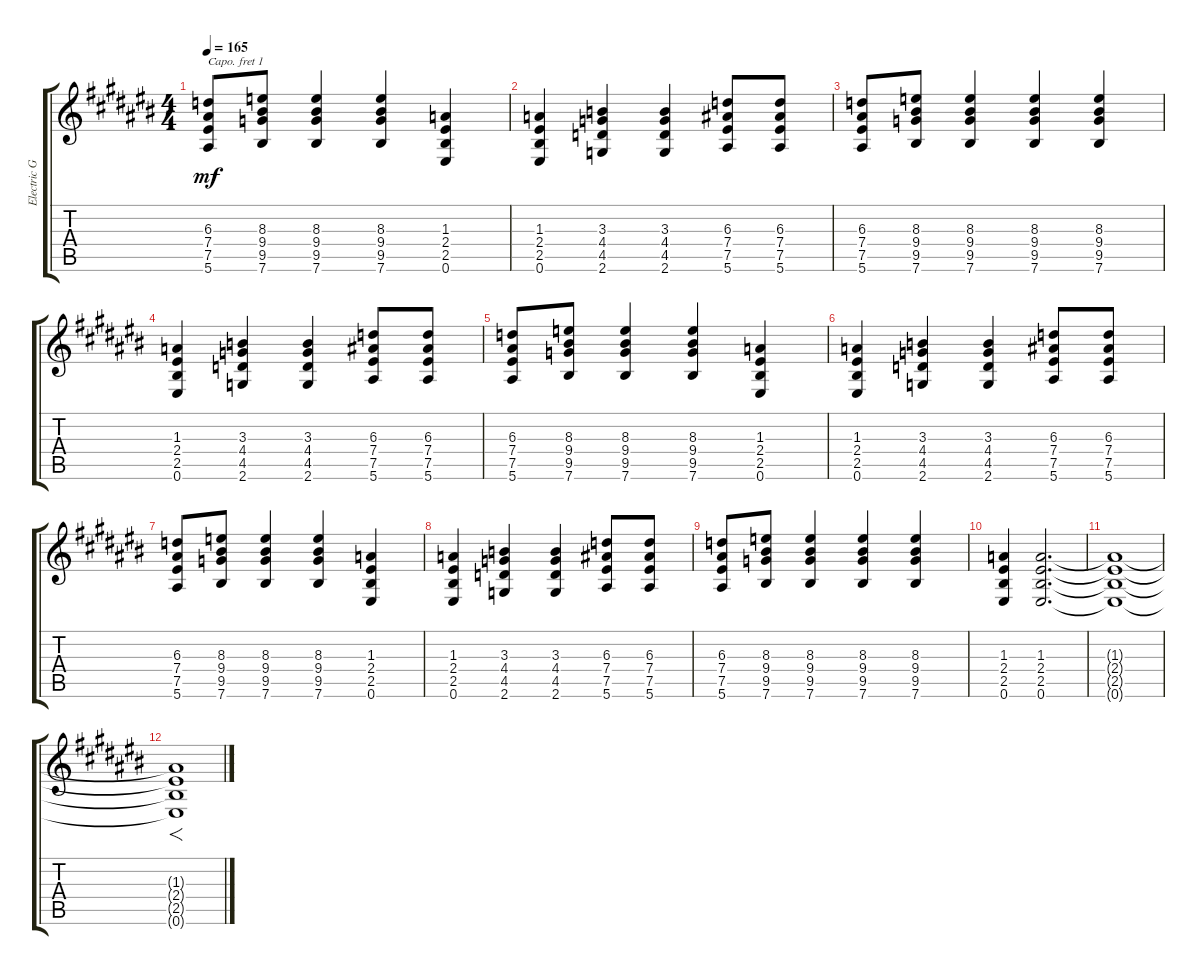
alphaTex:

\track ("Electric Guitar" "Electric G") {instrument overdrivenguitar}
\staff {score tabs}
\capo 1
\tuning (E4 B3 G3 D3 A2 E2) {hide}
\ts (4 4)
\tempo 165
\clef g2
\ks c#
(6.3 7.4 7.5 5.6).8{dy mf} (8.3 9.4 9.5 7.6).8 (8.3 9.4 9.5 7.6).4 (8.3 9.4 9.5 7.6).4 (1.3 2.4 2.5 0.6).4 |
(1.3 2.4 2.5 0.6).4 (3.3 4.4 4.5 2.6).4 (3.3 4.4 4.5 2.6).4 (6.3 7.4 7.5 5.6).8 (6.3 7.4 7.5 5.6).8 |
(6.3 7.4 7.5 5.6).8 (8.3 9.4 9.5 7.6).8 (8.3 9.4 9.5 7.6).4 (8.3 9.4 9.5 7.6).4 (8.3 9.4 9.5 7.6).4 |
(1.3 2.4 2.5 0.6).4 (3.3 4.4 4.5 2.6).4 (3.3 4.4 4.5 2.6).4 (6.3 7.4 7.5 5.6).8 (6.3 7.4 7.5 5.6).8 |
(6.3 7.4 7.5 5.6).8 (8.3 9.4 9.5 7.6).8 (8.3 9.4 9.5 7.6).4 (8.3 9.4 9.5 7.6).4 (1.3 2.4 2.5 0.6).4 |
(1.3 2.4 2.5 0.6).4 (3.3 4.4 4.5 2.6).4 (3.3 4.4 4.5 2.6).4 (6.3 7.4 7.5 5.6).8 (6.3 7.4 7.5 5.6).8 |
(6.3 7.4 7.5 5.6).8 (8.3 9.4 9.5 7.6).8 (8.3 9.4 9.5 7.6).4 (8.3 9.4 9.5 7.6).4 (1.3 2.4 2.5 0.6).4 |
(1.3 2.4 2.5 0.6).4 (3.3 4.4 4.5 2.6).4 (3.3 4.4 4.5 2.6).4 (6.3 7.4 7.5 5.6).8 (6.3 7.4 7.5 5.6).8 |
(6.3 7.4 7.5 5.6).8 (8.3 9.4 9.5 7.6).8 (8.3 9.4 9.5 7.6).4 (8.3 9.4 9.5 7.6).4 (8.3 9.4 9.5 7.6).4 |
(1.3 2.4 2.5 0.6).4 (1.3 2.4 2.5 0.6).2{d} |
(1.3{t} 2.4{t} 2.5{t} 0.6{t}).1 |
(1.3{t} 2.4{t} 2.5{t} 0.6{t}).1{f}
